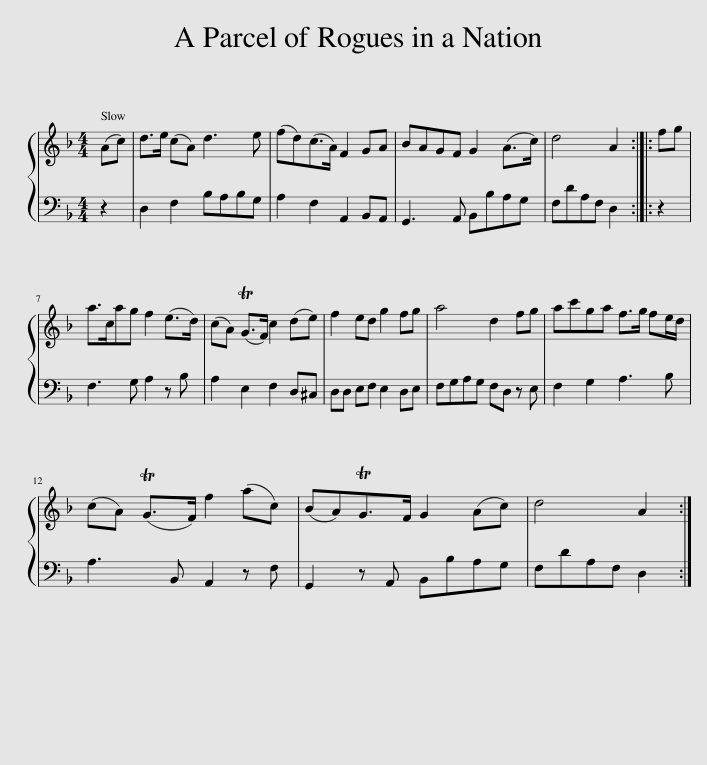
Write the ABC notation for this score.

X:1
%%score { 1 2 }
L:1/8
M:4/4
I:linebreak $
K:Dmin
V:1 treble
V:2 bass
V:1
 (Ac) | d>e (cA) d3 e | (fd)(c>A) F2 GA | BAGF G2 (A>c) | d4 A2 :: %5
 fg |$ a>cag f2 (e>d) | (cA) (TG>F) c2 (de) | f2 ed g2 fg | a4 d2 fg | %10
 ac'ga f>g fe/d/ |$ (cA) (TG>F) f2 (ac) | (BA)TG>F G2 (Ac) | d4 A2 :| %14
V:2
 z2 | D,2 F,2 B,A,B,G, | A,2 F,2 A,,2 B,,A,, | G,,3 A,, B,,B,A,G, | F,DA,F, D,2 :: %5
 z2 |$ F,3 G, A,2 z B, | A,2 E,2 F,2 D,^C, | D,D, E,F, E,2 D,E, | F,G,A,G, F,D, z E, | %10
 F,2 G,2 A,3 B, |$ A,3 B,, A,,2 z F, | G,,2 z A,, B,,B,A,G, | F,DA,F, D,2 :| %14
